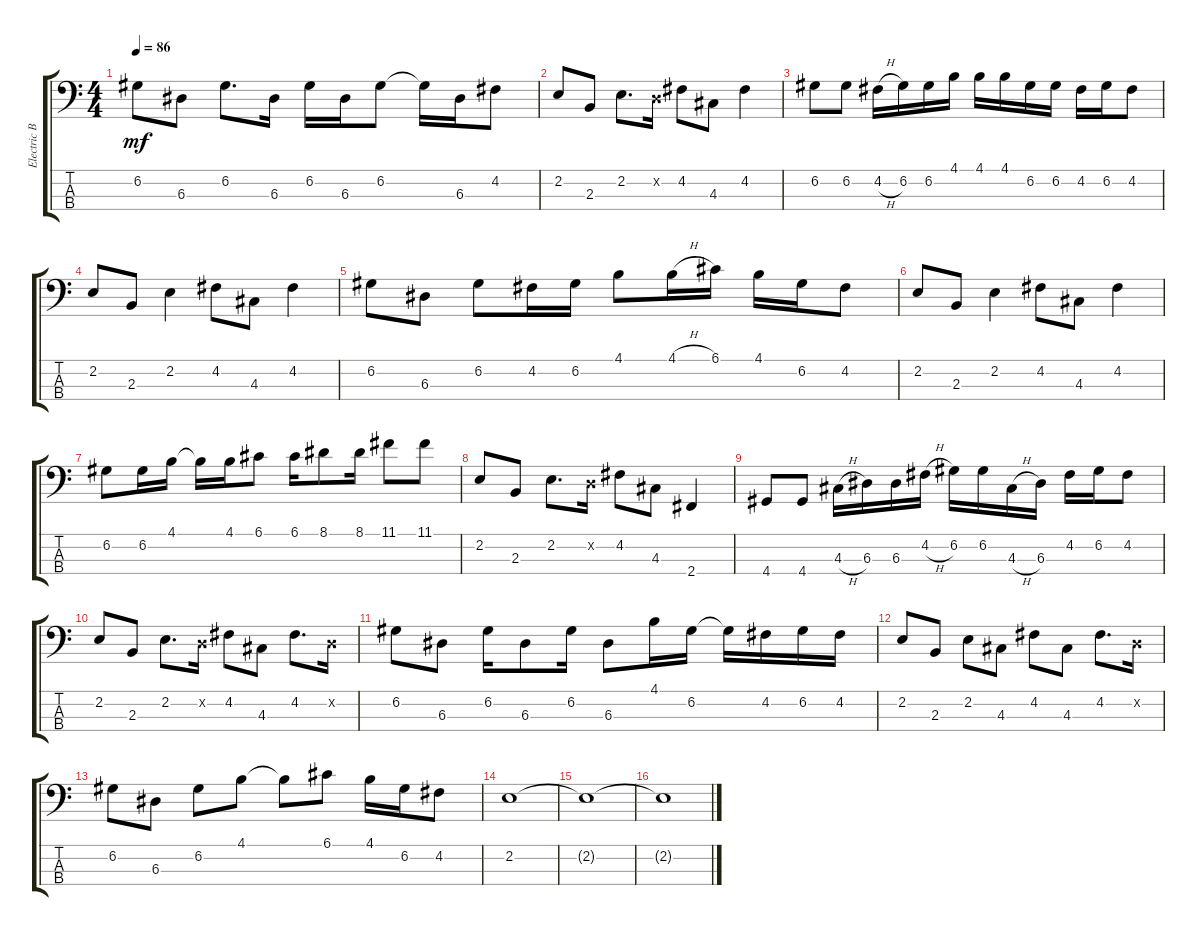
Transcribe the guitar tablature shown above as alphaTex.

\track ("Electric Bass" "Electric B") {instrument electricbassfinger}
\staff {score tabs}
\tuning (G2 D2 A1 E1) {hide}
\ts (4 4)
\tempo 86
\clef f4
\ks c
6.2.8{dy mf} 6.3.8 6.2.8{d} 6.3.16 6.2.16 6.3.16 6.2.8 6.2{t}.16 6.3.16 4.2.8 |
2.2.8 2.3.8 2.2.8{d} 0.2{x}.16 4.2.8 4.3.8 4.2.4 |
6.2.8 6.2.8 4.2{h}.16 6.2.16 6.2.16 4.1.16 4.1.16 4.1.16 6.2.16 6.2.16 4.2.16 6.2.16 4.2.8 |
2.2.8 2.3.8 2.2.4 4.2.8 4.3.8 4.2.4 |
6.2.8 6.3.8 6.2.8 4.2.16 6.2.16 4.1.8 4.1{h}.16 6.1.16 4.1.16 6.2.16 4.2.8 |
2.2.8 2.3.8 2.2.4 4.2.8 4.3.8 4.2.4 |
6.2.8 6.2.16 4.1.16 4.1{t}.16 4.1.16 6.1.8 6.1.16 8.1.8 8.1.16 11.1.8 11.1.8 |
2.2.8 2.3.8 2.2.8{d} 0.2{x}.16 4.2.8 4.3.8 2.4.4 |
4.4.8 4.4.8 4.3{h}.16 6.3.16 6.3.16 4.2{h}.16 6.2.16 6.2.16 4.3{h}.16 6.3.16 4.2.16 6.2.16 4.2.8 |
2.2.8 2.3.8 2.2.8{d} 0.2{x}.16 4.2.8 4.3.8 4.2.8{d} 0.2{x}.16 |
6.2.8 6.3.8 6.2.16 6.3.8 6.2.16 6.3.8 4.1.16 6.2.16 6.2{t}.16 4.2.16 6.2.16 4.2.16 |
2.2.8 2.3.8 2.2.8 4.3.8 4.2.8 4.3.8 4.2.8{d} 0.2{x}.16 |
6.2.8 6.3.8 6.2.8 4.1.8 4.1{t}.8 6.1.8 4.1.16 6.2.16 4.2.8 |
2.2.1 |
2.2{t}.1 |
2.2{t}.1
